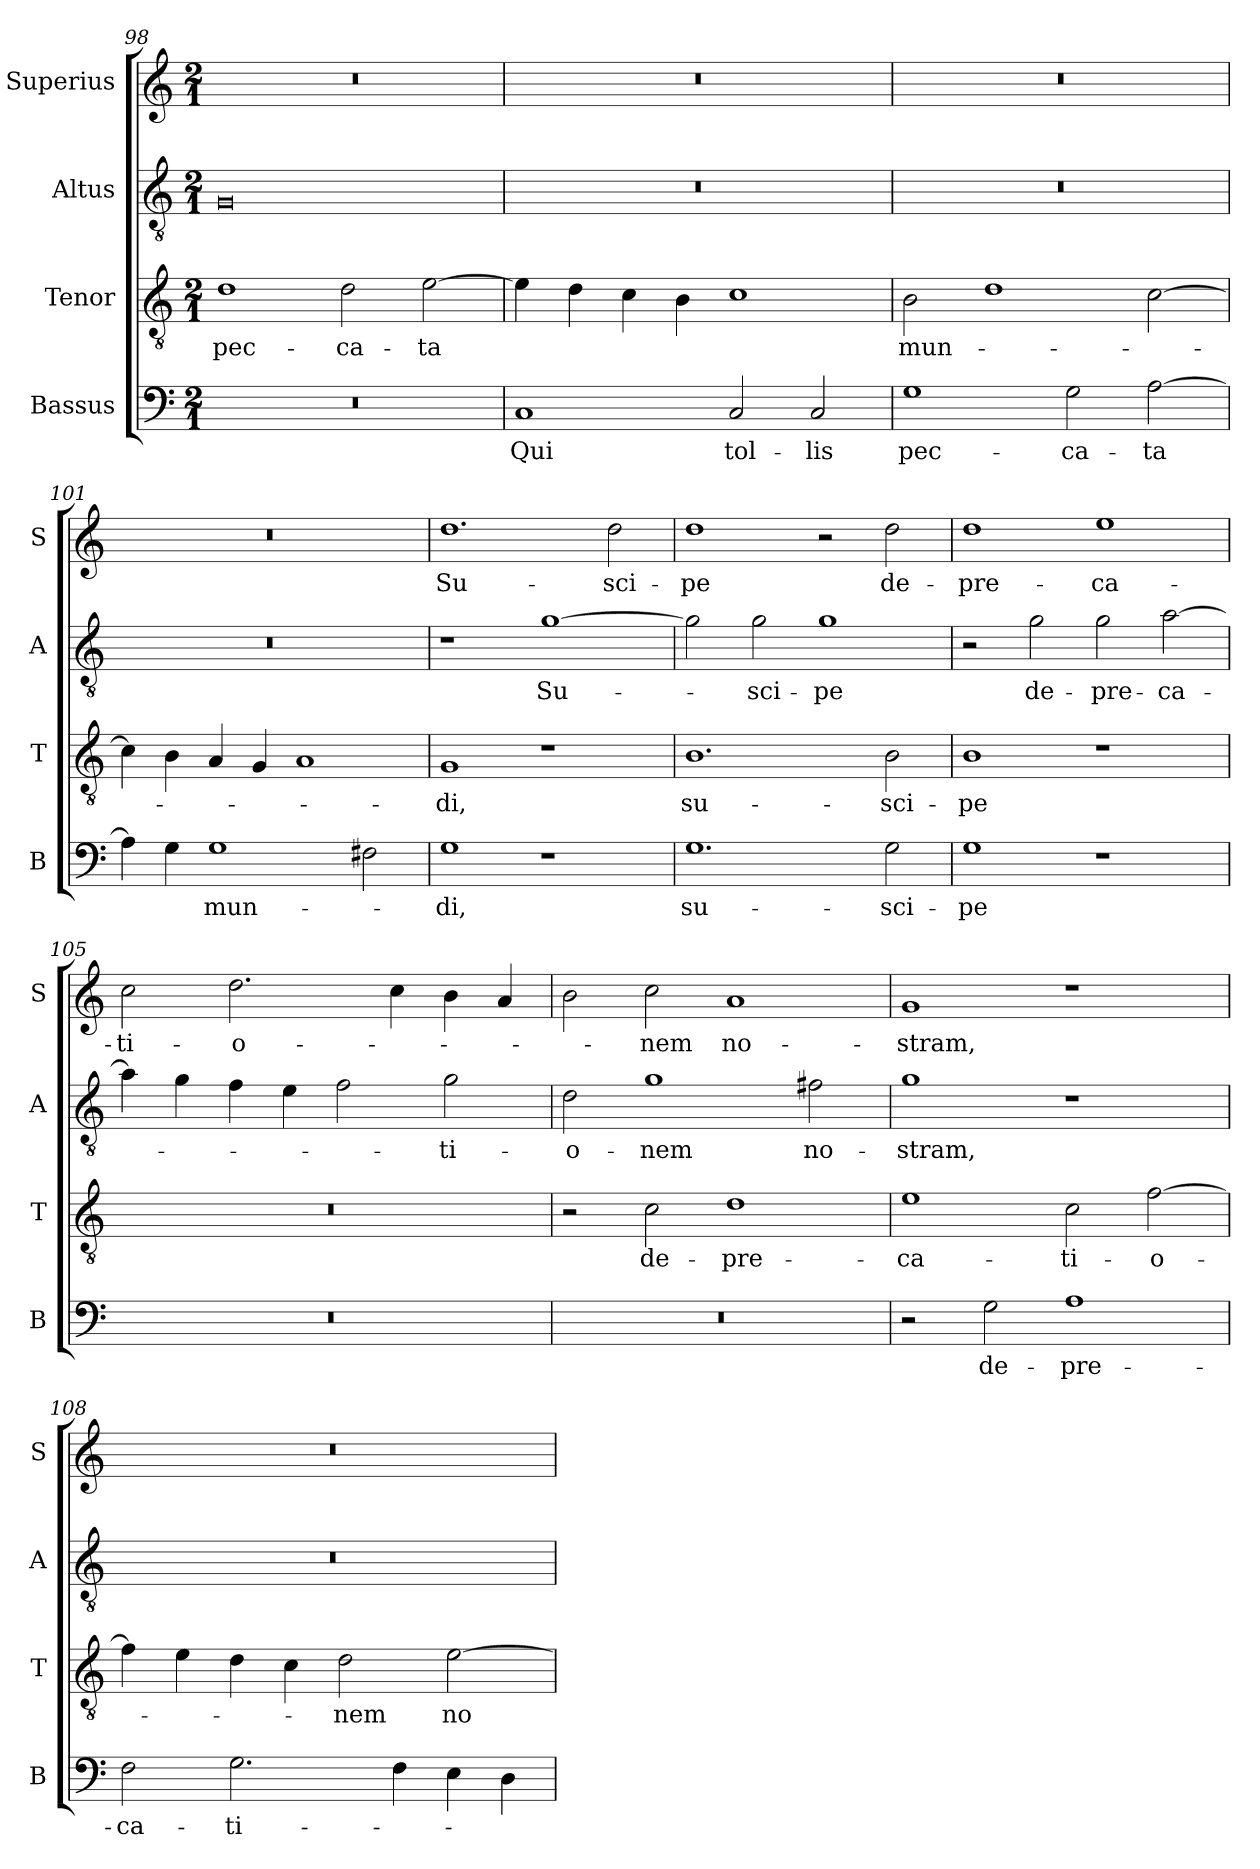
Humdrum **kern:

**kern	**text	**kern	**text	**kern	**text	**kern	**text
*part4	*part4	*part3	*part3	*part2	*part2	*part1	*part1
*staff4	*staff4	*staff3	*staff3	*staff2	*staff2	*staff1	*staff1
*I"Bassus	*	*I"Tenor	*	*I"Altus	*	*I"Superius	*
*I'B	*	*I'T	*	*I'A	*	*I'S	*
*clefF4	*	*clefGv2	*	*clefGv2	*	*clefG2	*
*k[]	*	*k[]	*	*k[]	*	*k[]	*
*M2/1	*	*M2/1	*	*M2/1	*	*M2/1	*
=98	=98	=98	=98	=98	=98	=98	=98
0r	.	1d	pec-	0G	.	0r	.
.	.	2d\	-ca-	.	.	.	.
.	.	[2e\	-ta	.	.	.	.
=99	=99	=99	=99	=99	=99	=99	=99
1C	Qui	4e\]	.	0r	.	0r	.
.	.	4d\	.	.	.	.	.
.	.	4c\	.	.	.	.	.
.	.	4B\	.	.	.	.	.
2C/	tol-	1c	.	.	.	.	.
2C/	-lis	.	.	.	.	.	.
=100	=100	=100	=100	=100	=100	=100	=100
1G	pec-	2B\	mun-	0r	.	0r	.
.	.	1d	.	.	.	.	.
2G\	-ca-	.	.	.	.	.	.
[2A\	-ta	[2c\	.	.	.	.	.
=101	=101	=101	=101	=101	=101	=101	=101
4A\]	.	4c\]	.	0r	.	0r	.
4G\	.	4B\	.	.	.	.	.
1G	mun-	4A/	.	.	.	.	.
.	.	4G/	.	.	.	.	.
.	.	1A	.	.	.	.	.
2F#X\	.	.	.	.	.	.	.
=102	=102	=102	=102	=102	=102	=102	=102
1G	-di,	1G	-di,	1r	.	1.dd	Su-
1r	.	1r	.	[1g	Su-	.	.
.	.	.	.	.	.	2dd\	-sci-
=103	=103	=103	=103	=103	=103	=103	=103
1.G	su-	1.B	su-	2g\]	.	1dd	-pe
.	.	.	.	2g\	-sci-	.	.
.	.	.	.	1g	-pe	2r	.
2G\	-sci-	2B\	-sci-	.	.	2dd\	de-
=104	=104	=104	=104	=104	=104	=104	=104
1G	-pe	1B	-pe	2r	.	1dd	-pre-
.	.	.	.	2g\	de-	.	.
1r	.	1r	.	2g\	-pre-	1ee	-ca-
.	.	.	.	[2a\	-ca-	.	.
=105	=105	=105	=105	=105	=105	=105	=105
0r	.	0r	.	4a\]	.	2cc\	-ti-
.	.	.	.	4g\	.	.	.
.	.	.	.	4f\	.	2.dd\	-o-
.	.	.	.	4e\	.	.	.
.	.	.	.	2f\	.	.	.
.	.	.	.	.	.	4cc\	.
.	.	.	.	2g\	-ti-	4b\	.
.	.	.	.	.	.	4a/	.
=106	=106	=106	=106	=106	=106	=106	=106
0r	.	2r	.	2d\	-o-	2b\	.
.	.	2c\	de-	1g	-nem	2cc\	-nem
.	.	1d	-pre-	.	.	1a	no-
.	.	.	.	2f#X\	no-	.	.
=107	=107	=107	=107	=107	=107	=107	=107
2r	.	1e	-ca-	1g	-stram,	1g	-stram,
2G\	de-	.	.	.	.	.	.
1A	-pre-	2c\	-ti-	1r	.	1r	.
.	.	[2f\	-o-	.	.	.	.
=108	=108	=108	=108	=108	=108	=108	=108
2F\	-ca-	4f\]	.	0r	.	0r	.
.	.	4e\	.	.	.	.	.
2.G\	-ti-	4d\	.	.	.	.	.
.	.	4c\	.	.	.	.	.
.	.	2d\	-nem	.	.	.	.
4F\	.	.	.	.	.	.	.
4E\	.	[2e\	no-	.	.	.	.
4D\	.	.	.	.	.	.	.
=	=	=	=	=	=	=	=
*-	*-	*-	*-	*-	*-	*-	*-
